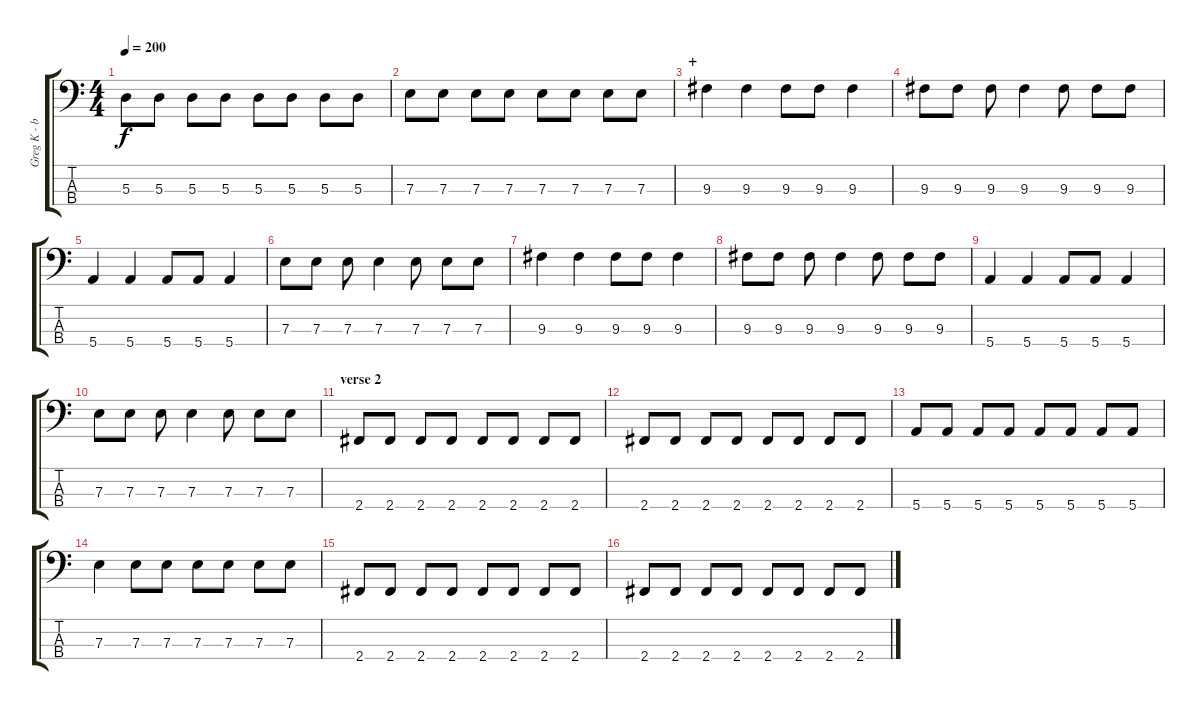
\track ("Greg K - b guitar" "Greg K - b") {instrument electricbasspick}
\staff {score tabs}
\tuning (G2 D2 A1 E1) {hide}
\ts (4 4)
\tempo 200
\clef f4
\ks c
5.3.8{dy f} 5.3.8 5.3.8 5.3.8 5.3.8 5.3.8 5.3.8 5.3.8 |
7.3.8 7.3.8 7.3.8 7.3.8 7.3.8 7.3.8 7.3.8 7.3.8 |
\section ("" "+")
9.3.4 9.3.4 9.3.8 9.3.8 9.3.4 |
9.3.8 9.3.8 9.3.8 9.3.4 9.3.8 9.3.8 9.3.8 |
5.4.4 5.4.4 5.4.8 5.4.8 5.4.4 |
7.3.8 7.3.8 7.3.8 7.3.4 7.3.8 7.3.8 7.3.8 |
9.3.4 9.3.4 9.3.8 9.3.8 9.3.4 |
9.3.8 9.3.8 9.3.8 9.3.4 9.3.8 9.3.8 9.3.8 |
5.4.4 5.4.4 5.4.8 5.4.8 5.4.4 |
7.3.8 7.3.8 7.3.8 7.3.4 7.3.8 7.3.8 7.3.8 |
\section ("" "verse 2")
2.4.8 2.4.8 2.4.8 2.4.8 2.4.8 2.4.8 2.4.8 2.4.8 |
2.4.8 2.4.8 2.4.8 2.4.8 2.4.8 2.4.8 2.4.8 2.4.8 |
5.4.8 5.4.8 5.4.8 5.4.8 5.4.8 5.4.8 5.4.8 5.4.8 |
7.3.4 7.3.8 7.3.8 7.3.8 7.3.8 7.3.8 7.3.8 |
2.4.8 2.4.8 2.4.8 2.4.8 2.4.8 2.4.8 2.4.8 2.4.8 |
2.4.8 2.4.8 2.4.8 2.4.8 2.4.8 2.4.8 2.4.8 2.4.8
